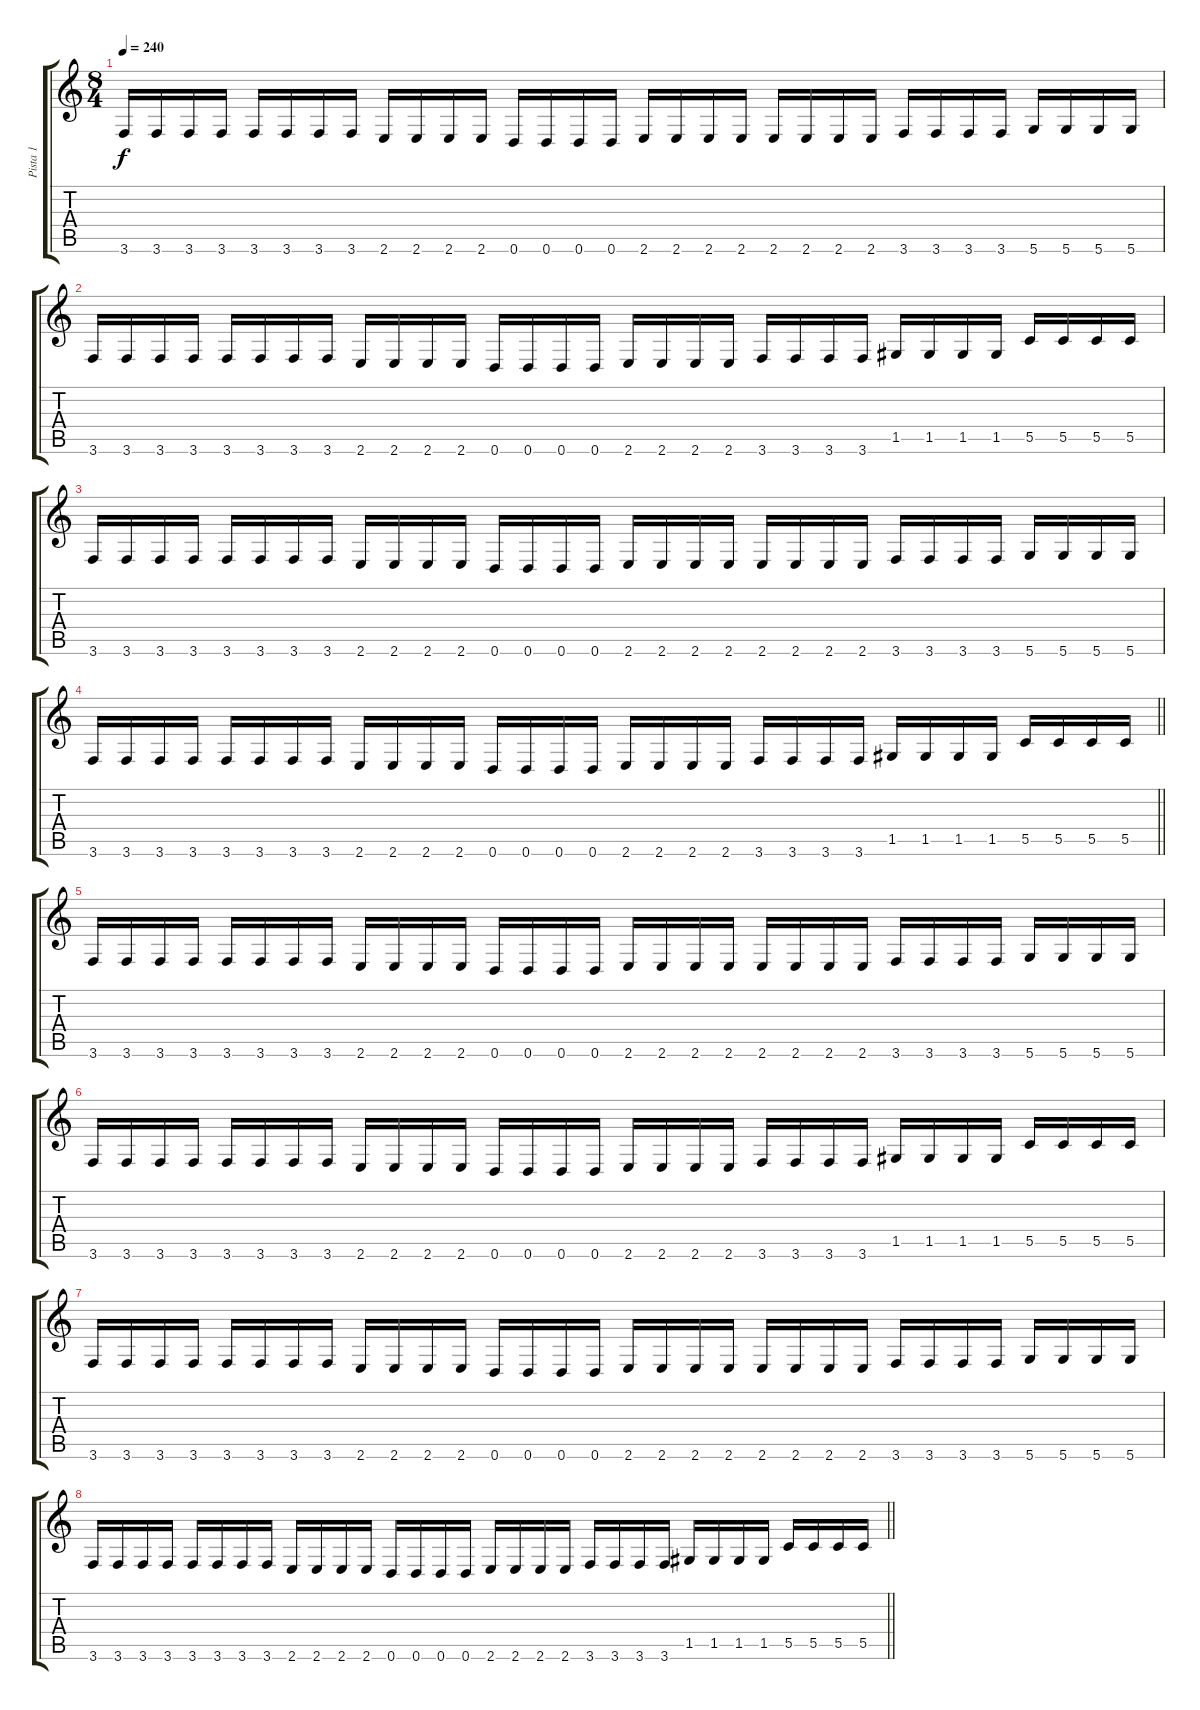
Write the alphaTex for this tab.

\track ("Pista 1" "Pista 1") {instrument distortionguitar}
\staff {score tabs}
\tuning (D4 A3 F3 C3 G2 D2) {hide}
\ts (8 4)
\tempo 240
\clef g2
\ks c
3.6.16{dy f} 3.6.16 3.6.16 3.6.16 3.6.16 3.6.16 3.6.16 3.6.16 2.6.16 2.6.16 2.6.16 2.6.16 0.6.16 0.6.16 0.6.16 0.6.16 2.6.16 2.6.16 2.6.16 2.6.16 2.6.16 2.6.16 2.6.16 2.6.16 3.6.16 3.6.16 3.6.16 3.6.16 5.6.16 5.6.16 5.6.16 5.6.16 |
3.6.16 3.6.16 3.6.16 3.6.16 3.6.16 3.6.16 3.6.16 3.6.16 2.6.16 2.6.16 2.6.16 2.6.16 0.6.16 0.6.16 0.6.16 0.6.16 2.6.16 2.6.16 2.6.16 2.6.16 3.6.16 3.6.16 3.6.16 3.6.16 1.5.16 1.5.16 1.5.16 1.5.16 5.5.16 5.5.16 5.5.16 5.5.16 |
3.6.16 3.6.16 3.6.16 3.6.16 3.6.16 3.6.16 3.6.16 3.6.16 2.6.16 2.6.16 2.6.16 2.6.16 0.6.16 0.6.16 0.6.16 0.6.16 2.6.16 2.6.16 2.6.16 2.6.16 2.6.16 2.6.16 2.6.16 2.6.16 3.6.16 3.6.16 3.6.16 3.6.16 5.6.16 5.6.16 5.6.16 5.6.16 |
\barLineRight lightlight
3.6.16 3.6.16 3.6.16 3.6.16 3.6.16 3.6.16 3.6.16 3.6.16 2.6.16 2.6.16 2.6.16 2.6.16 0.6.16 0.6.16 0.6.16 0.6.16 2.6.16 2.6.16 2.6.16 2.6.16 3.6.16 3.6.16 3.6.16 3.6.16 1.5.16 1.5.16 1.5.16 1.5.16 5.5.16 5.5.16 5.5.16 5.5.16 |
3.6.16 3.6.16 3.6.16 3.6.16 3.6.16 3.6.16 3.6.16 3.6.16 2.6.16 2.6.16 2.6.16 2.6.16 0.6.16 0.6.16 0.6.16 0.6.16 2.6.16 2.6.16 2.6.16 2.6.16 2.6.16 2.6.16 2.6.16 2.6.16 3.6.16 3.6.16 3.6.16 3.6.16 5.6.16 5.6.16 5.6.16 5.6.16 |
3.6.16 3.6.16 3.6.16 3.6.16 3.6.16 3.6.16 3.6.16 3.6.16 2.6.16 2.6.16 2.6.16 2.6.16 0.6.16 0.6.16 0.6.16 0.6.16 2.6.16 2.6.16 2.6.16 2.6.16 3.6.16 3.6.16 3.6.16 3.6.16 1.5.16 1.5.16 1.5.16 1.5.16 5.5.16 5.5.16 5.5.16 5.5.16 |
3.6.16 3.6.16 3.6.16 3.6.16 3.6.16 3.6.16 3.6.16 3.6.16 2.6.16 2.6.16 2.6.16 2.6.16 0.6.16 0.6.16 0.6.16 0.6.16 2.6.16 2.6.16 2.6.16 2.6.16 2.6.16 2.6.16 2.6.16 2.6.16 3.6.16 3.6.16 3.6.16 3.6.16 5.6.16 5.6.16 5.6.16 5.6.16 |
\barLineRight lightlight
3.6.16 3.6.16 3.6.16 3.6.16 3.6.16 3.6.16 3.6.16 3.6.16 2.6.16 2.6.16 2.6.16 2.6.16 0.6.16 0.6.16 0.6.16 0.6.16 2.6.16 2.6.16 2.6.16 2.6.16 3.6.16 3.6.16 3.6.16 3.6.16 1.5.16 1.5.16 1.5.16 1.5.16 5.5.16 5.5.16 5.5.16 5.5.16
